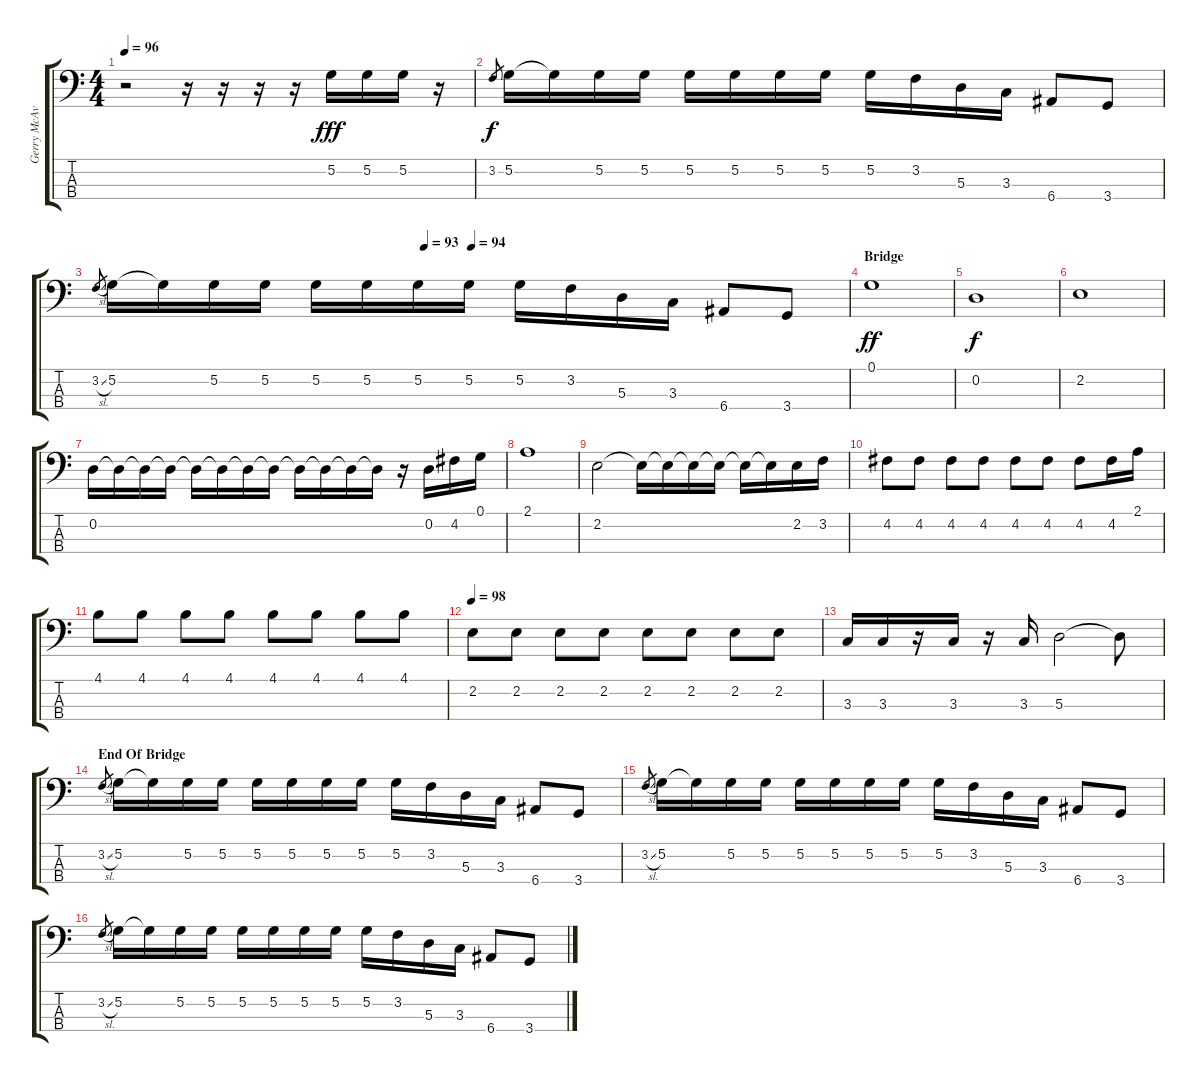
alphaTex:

\track ("Gerry McAvoy" "Gerry McAv") {instrument electricbassfinger}
\staff {score tabs}
\tuning (G2 D2 A1 E1) {hide}
\ts (4 4)
\tempo 96
\clef f4
\ks c
r.2{dy f} r.16 r.16 r.16 r.16 5.2.16{dy fff} 5.2.16 5.2.16 r.16 |
3.2.8{gr dy f} 5.2.16 5.2{t}.16 5.2.16 5.2.16 5.2.16 5.2.16 5.2.16 5.2.16 5.2.16 3.2.16 5.3.16 3.3.16 6.4.8 3.4.8 |
\tempo (94 0.5)
\tempo (93 0.4375)
3.2{sl}.8{gr} 5.2.16 5.2{t}.16 5.2.16 5.2.16 5.2.16 5.2.16 5.2.16 5.2.16 5.2.16 3.2.16 5.3.16 3.3.16 6.4.8 3.4.8 |
\section ("" "Bridge")
0.1.1{dy ff} |
0.2.1{dy f} |
2.2.1 |
0.2.16 0.2{t}.16 0.2{t}.16 0.2{t}.16 0.2{t}.16 0.2{t}.16 0.2{t}.16 0.2{t}.16 0.2{t}.16 0.2{t}.16 0.2{t}.16 0.2{t}.16 r.16 0.2.16 4.2.16 0.1.16 |
2.1.1 |
2.2.2 2.2{t}.16 2.2{t}.16 2.2{t}.16 2.2{t}.16 2.2{t}.16 2.2{t}.16 2.2.16 3.2.16 |
4.2.8 4.2.8 4.2.8 4.2.8 4.2.8 4.2.8 4.2.8 4.2.16 2.1.16 |
4.1.8 4.1.8 4.1.8 4.1.8 4.1.8 4.1.8 4.1.8 4.1.8 |
\tempo 98
2.2.8 2.2.8 2.2.8 2.2.8 2.2.8 2.2.8 2.2.8 2.2.8 |
3.3.16 3.3.16 r.16 3.3.16 r.16 3.3.16 5.3.2 5.3{t}.8 |
\section ("" "End Of Bridge")
3.2{sl}.8{gr} 5.2.16 5.2{t}.16 5.2.16 5.2.16 5.2.16 5.2.16 5.2.16 5.2.16 5.2.16 3.2.16 5.3.16 3.3.16 6.4.8 3.4.8 |
3.2{sl}.8{gr} 5.2.16 5.2{t}.16 5.2.16 5.2.16 5.2.16 5.2.16 5.2.16 5.2.16 5.2.16 3.2.16 5.3.16 3.3.16 6.4.8 3.4.8 |
3.2{sl}.8{gr} 5.2.16 5.2{t}.16 5.2.16 5.2.16 5.2.16 5.2.16 5.2.16 5.2.16 5.2.16 3.2.16 5.3.16 3.3.16 6.4.8 3.4.8
